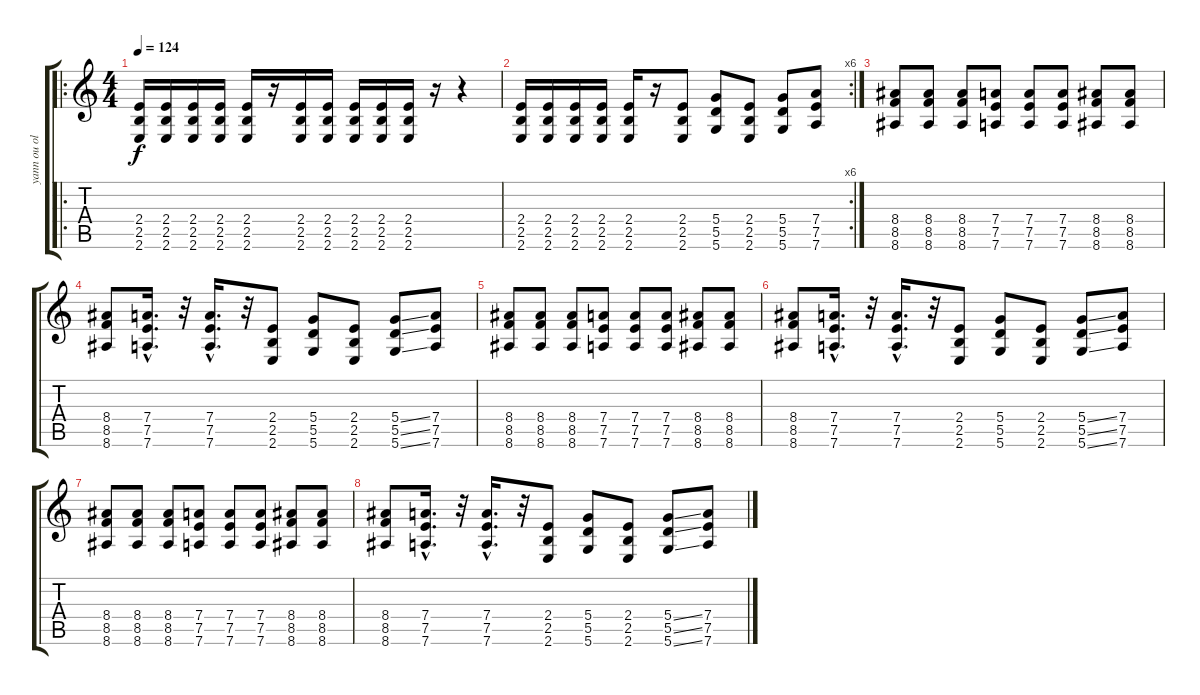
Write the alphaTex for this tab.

\track ("yann ou olivier" "yann ou ol") {instrument distortionguitar}
\staff {score tabs}
\tuning (E4 B3 G3 D3 A2 D2) {hide}
\ro
\ts (4 4)
\tempo 124
\clef g2
\ks c
(2.4 2.5 2.6).16{dy f} (2.4 2.5 2.6).16 (2.4 2.5 2.6).16 (2.4 2.5 2.6).16 (2.4 2.5 2.6).16 r.16 (2.4 2.5 2.6).16 (2.4 2.5 2.6).16 (2.4 2.5 2.6).16 (2.4 2.5 2.6).16 (2.4 2.5 2.6).16 r.16 r.4 |
\rc 6
(2.4 2.5 2.6).16 (2.4 2.5 2.6).16 (2.4 2.5 2.6).16 (2.4 2.5 2.6).16 (2.4 2.5 2.6).16 r.16 (2.4 2.5 2.6).8 (5.4 5.5 5.6).8 (2.4 2.5 2.6).8 (5.4 5.5 5.6).8 (7.4 7.5 7.6).8 |
(8.4 8.5 8.6).8 (8.4 8.5 8.6).8 (8.4 8.5 8.6).8 (7.4 7.5 7.6).8 (7.4 7.5 7.6).8 (7.4 7.5 7.6).8 (8.4 8.5 8.6).8 (8.4 8.5 8.6).8 |
(8.4 8.5 8.6).8 (7.4 7.5{hac} 7.6{hac}).16{d} r.32 (7.4{hac} 7.5{hac} 7.6{hac}).16{d} r.32 (2.4 2.5 2.6).8 (5.4 5.5 5.6).8 (2.4 2.5 2.6).8 (5.4{ss} 5.5{ss} 5.6{ss}).8 (7.4 7.5 7.6).8 |
(8.4 8.5 8.6).8 (8.4 8.5 8.6).8 (8.4 8.5 8.6).8 (7.4 7.5 7.6).8 (7.4 7.5 7.6).8 (7.4 7.5 7.6).8 (8.4 8.5 8.6).8 (8.4 8.5 8.6).8 |
(8.4 8.5 8.6).8 (7.4 7.5{hac} 7.6{hac}).16{d} r.32 (7.4{hac} 7.5{hac} 7.6{hac}).16{d} r.32 (2.4 2.5 2.6).8 (5.4 5.5 5.6).8 (2.4 2.5 2.6).8 (5.4{ss} 5.5{ss} 5.6{ss}).8 (7.4 7.5 7.6).8 |
(8.4 8.5 8.6).8 (8.4 8.5 8.6).8 (8.4 8.5 8.6).8 (7.4 7.5 7.6).8 (7.4 7.5 7.6).8 (7.4 7.5 7.6).8 (8.4 8.5 8.6).8 (8.4 8.5 8.6).8 |
(8.4 8.5 8.6).8 (7.4 7.5{hac} 7.6{hac}).16{d} r.32 (7.4{hac} 7.5{hac} 7.6{hac}).16{d} r.32 (2.4 2.5 2.6).8 (5.4 5.5 5.6).8 (2.4 2.5 2.6).8 (5.4{ss} 5.5{ss} 5.6{ss}).8 (7.4 7.5 7.6).8
